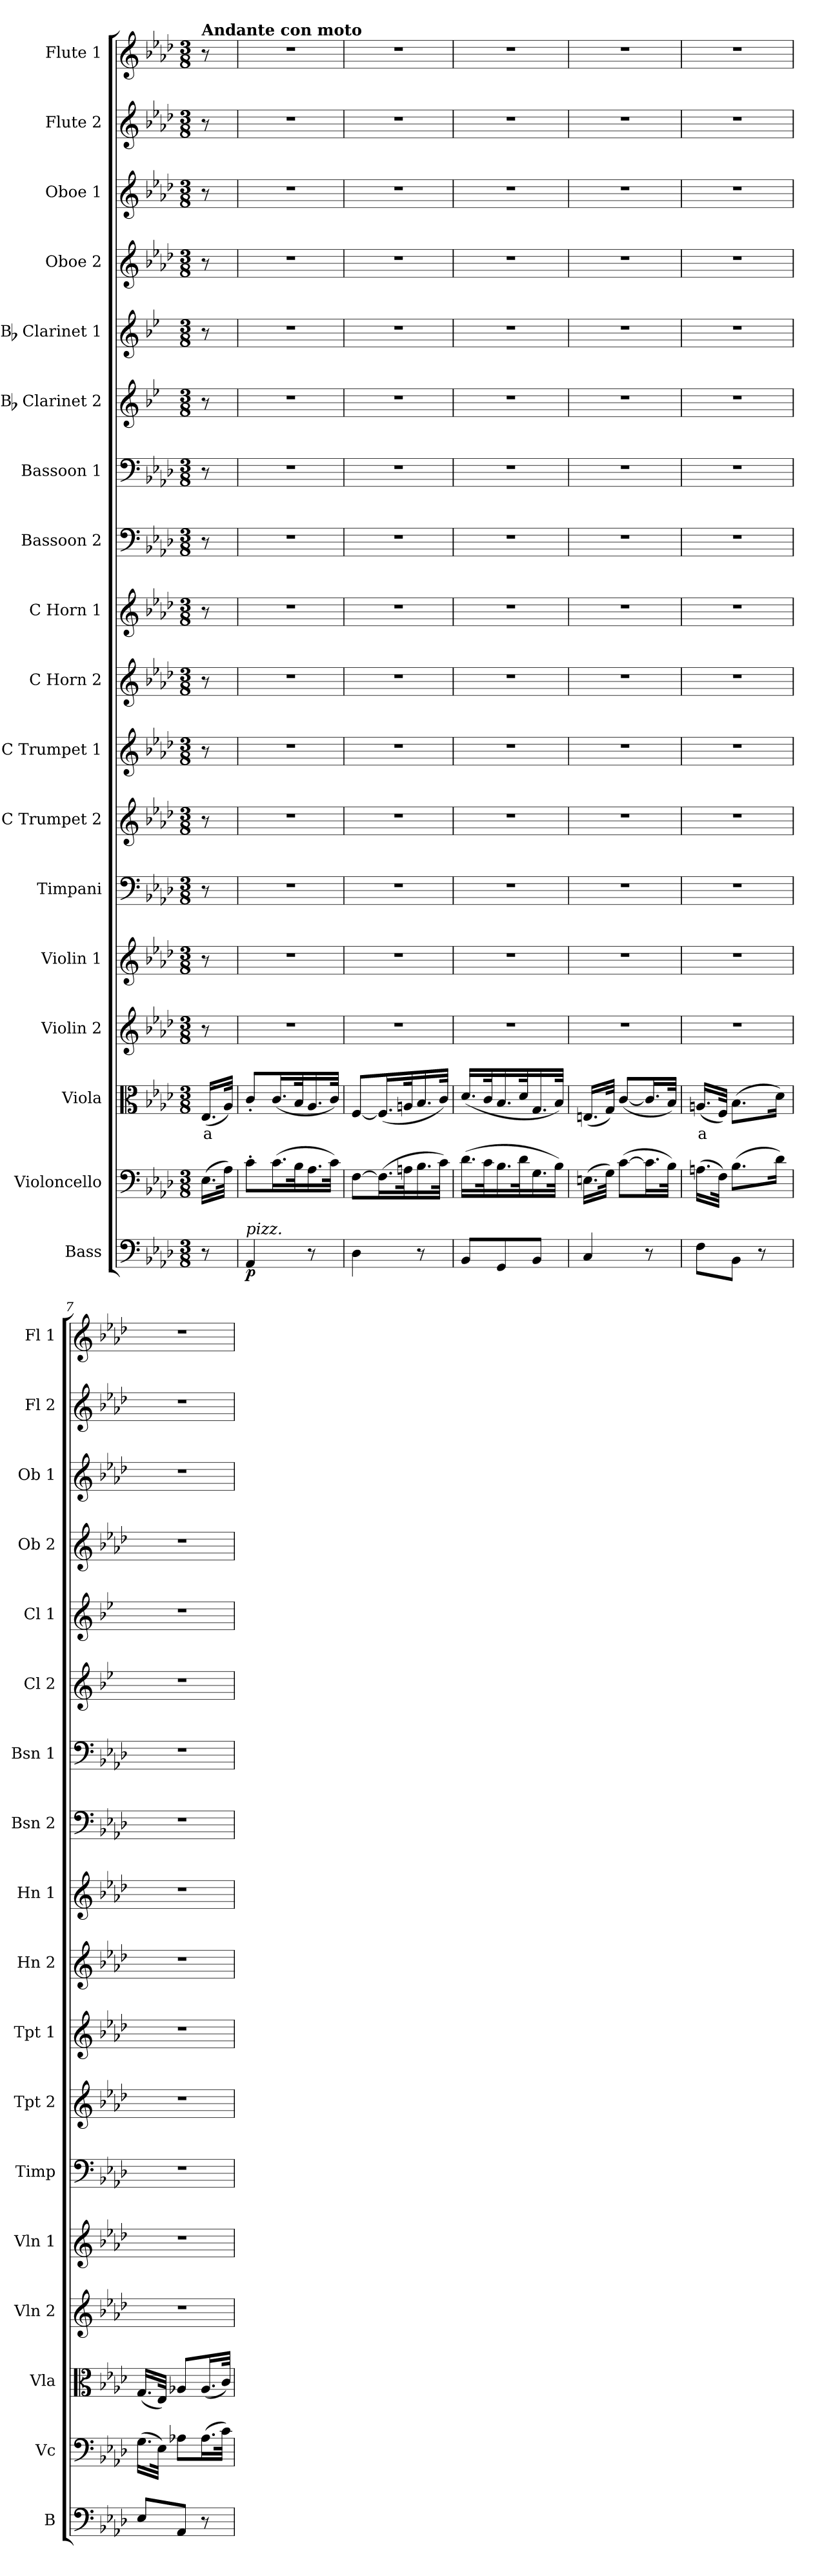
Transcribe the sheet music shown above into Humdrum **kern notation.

**kern	**dynam	**kern	**dynam	**kern	**text	**dynam	**kern	**kern	**kern	**kern	**kern	**kern	**kern	**kern	**kern	**kern	**kern	**kern	**kern	**kern	**kern
*part18	*part18	*part17	*part17	*part16	*part16	*part16	*part15	*part14	*part13	*part12	*part11	*part10	*part9	*part8	*part7	*part6	*part5	*part4	*part3	*part2	*part1
*staff18	*staff18	*staff17	*staff17	*staff16	*staff16	*staff16	*staff15	*staff14	*staff13	*staff12	*staff11	*staff10	*staff9	*staff8	*staff7	*staff6	*staff5	*staff4	*staff3	*staff2	*staff1
*I"Bass	*	*I"Violoncello	*	*I"Viola	*	*	*I"Violin 2	*I"Violin 1	*I"Timpani	*I"C Trumpet 2	*I"C Trumpet 1	*I"C Horn 2	*I"C Horn 1	*I"Bassoon 2	*I"Bassoon 1	*I"Bb Clarinet 2	*I"Bb Clarinet 1	*I"Oboe 2	*I"Oboe 1	*I"Flute 2	*I"Flute 1
*I'B	*	*I'Vc	*	*I'Vla	*	*	*I'Vln 2	*I'Vln 1	*I'Timp	*I'Tpt 2	*I'Tpt 1	*I'Hn 2	*I'Hn 1	*I'Bsn 2	*I'Bsn 1	*I'Cl 2	*I'Cl 1	*I'Ob 2	*I'Ob 1	*I'Fl 2	*I'Fl 1
*clefF4	*	*clefF4	*	*clefC3	*	*	*clefG2	*clefG2	*clefF4	*clefG2	*clefG2	*clefG2	*clefG2	*clefF4	*clefF4	*clefG2	*clefG2	*clefG2	*clefG2	*clefG2	*clefG2
*ITrd7c12	*	*	*	*	*	*	*	*	*	*	*	*ITrd7c12	*ITrd7c12	*	*	*ITrd1c2	*ITrd1c2	*	*	*	*
*k[b-e-a-d-]	*	*k[b-e-a-d-]	*	*k[b-e-a-d-]	*	*	*k[b-e-a-d-]	*k[b-e-a-d-]	*k[b-e-a-d-]	*k[b-e-a-d-]	*k[b-e-a-d-]	*k[b-e-a-d-]	*k[b-e-a-d-]	*k[b-e-a-d-]	*k[b-e-a-d-]	*k[b-e-a-d-]	*k[b-e-a-d-]	*k[b-e-a-d-]	*k[b-e-a-d-]	*k[b-e-a-d-]	*k[b-e-a-d-]
*M3/8	*	*M3/8	*	*M3/8	*	*	*M3/8	*M3/8	*M3/8	*M3/8	*M3/8	*M3/8	*M3/8	*M3/8	*M3/8	*M3/8	*M3/8	*M3/8	*M3/8	*M3/8	*M3/8
*MM46	*	*MM46	*	*MM46	*	*	*MM46	*MM46	*MM46	*MM46	*MM46	*MM46	*MM46	*MM46	*MM46	*MM46	*MM46	*MM46	*MM46	*MM46	*MM46
=1	=1	=1	=1	=1	=1	=1	=1	=1	=1	=1	=1	=1	=1	=1	=1	=1	=1	=1	=1	=1	=1
!	!	!	!	!	!	!	!	!	!	!	!	!	!	!	!	!	!	!	!	!	!LO:TX:a:B:t=Andante con moto
!	!	!	!LO:DY:b	!	!LO:LY:b:color=#FF0000	!	!	!	!	!	!	!	!	!	!	!	!	!	!	!	!
!	!	!	!LO:DY:n=1:b	!	!	!LO:DY:b	!	!	!	!	!	!	!	!	!	!	!	!	!	!	!
!	!	!	!	!	!	!LO:DY:n=1:b	!	!	!	!	!	!	!	!	!	!	!	!	!	!	!
8r	.	(16.E-\LL	p other-dynamics	(16.E-/LL	a	p other-dynamics	8r	8r	8r	8r	8r	8r	8r	8r	8r	8r	8r	8r	8r	8r	8r
.	.	32A-\JJk)	.	32A-/JJk)	.	.	.	.	.	.	.	.	.	.	.	.	.	.	.	.	.
=2	=2	=2	=2	=2	=2	=2	=2	=2	=2	=2	=2	=2	=2	=2	=2	=2	=2	=2	=2	=2	=2
!LO:TX:a:i:t=pizz.	!	!	!	!	!	!	!	!	!	!	!	!	!	!	!	!	!	!	!	!	!
!	!LO:DY:b	!	!	!	!	!	!	!	!	!	!	!	!	!	!	!	!	!	!	!	!
4AAA-/	p	8c'\L	.	8c'/L	.	.	4.r	4.r	4.r	4.r	4.r	4.r	4.r	4.r	4.r	4.r	4.r	4.r	4.r	4.r	4.r
.	.	(16.c\L	.	(16.c/L	.	.	.	.	.	.	.	.	.	.	.	.	.	.	.	.	.
.	.	32B-\K	.	32B-/K	.	.	.	.	.	.	.	.	.	.	.	.	.	.	.	.	.
8r	.	16.A-\	.	16.A-/	.	.	.	.	.	.	.	.	.	.	.	.	.	.	.	.	.
.	.	32c\JJk)	.	32c/JJk)	.	.	.	.	.	.	.	.	.	.	.	.	.	.	.	.	.
=3	=3	=3	=3	=3	=3	=3	=3	=3	=3	=3	=3	=3	=3	=3	=3	=3	=3	=3	=3	=3	=3
4DD-\	.	[8F\L	.	[8F/L	.	.	4.r	4.r	4.r	4.r	4.r	4.r	4.r	4.r	4.r	4.r	4.r	4.r	4.r	4.r	4.r
.	.	(16.F\L]	.	(16.F/L]	.	.	.	.	.	.	.	.	.	.	.	.	.	.	.	.	.
.	.	32An\K	.	32An/K	.	.	.	.	.	.	.	.	.	.	.	.	.	.	.	.	.
8r	.	16.B-\	.	16.B-/	.	.	.	.	.	.	.	.	.	.	.	.	.	.	.	.	.
.	.	32c\JJk)	.	32c/JJk)	.	.	.	.	.	.	.	.	.	.	.	.	.	.	.	.	.
=4	=4	=4	=4	=4	=4	=4	=4	=4	=4	=4	=4	=4	=4	=4	=4	=4	=4	=4	=4	=4	=4
8BBB-/L	.	(16.d-\LL	.	(16.d-/LL	.	.	4.r	4.r	4.r	4.r	4.r	4.r	4.r	4.r	4.r	4.r	4.r	4.r	4.r	4.r	4.r
.	.	32c\K	.	32c/K	.	.	.	.	.	.	.	.	.	.	.	.	.	.	.	.	.
8GGG/	.	16.B-\	.	16.B-/	.	.	.	.	.	.	.	.	.	.	.	.	.	.	.	.	.
.	.	32d-\K	.	32d-/K	.	.	.	.	.	.	.	.	.	.	.	.	.	.	.	.	.
8BBB-/J	.	16.G\	.	16.G/	.	.	.	.	.	.	.	.	.	.	.	.	.	.	.	.	.
.	.	32B-\JJk)	.	32B-/JJk)	.	.	.	.	.	.	.	.	.	.	.	.	.	.	.	.	.
=5	=5	=5	=5	=5	=5	=5	=5	=5	=5	=5	=5	=5	=5	=5	=5	=5	=5	=5	=5	=5	=5
4CC/	.	(16.En\LL	.	(16.En/LL	.	.	4.r	4.r	4.r	4.r	4.r	4.r	4.r	4.r	4.r	4.r	4.r	4.r	4.r	4.r	4.r
.	.	32G\JJk)	.	32G/JJk)	.	.	.	.	.	.	.	.	.	.	.	.	.	.	.	.	.
.	.	([8c\L	.	([8c/L	.	.	.	.	.	.	.	.	.	.	.	.	.	.	.	.	.
8r	.	16.c\L]	.	16.c/L]	.	.	.	.	.	.	.	.	.	.	.	.	.	.	.	.	.
.	.	32B-\JJk)	.	32B-/JJk)	.	.	.	.	.	.	.	.	.	.	.	.	.	.	.	.	.
=6	=6	=6	=6	=6	=6	=6	=6	=6	=6	=6	=6	=6	=6	=6	=6	=6	=6	=6	=6	=6	=6
!	!	!	!	!	!LO:LY:b:color=#FF0000	!	!	!	!	!	!	!	!	!	!	!	!	!	!	!	!
8FF\L	.	(16.An\LL	.	(16.An/LL	a	.	4.r	4.r	4.r	4.r	4.r	4.r	4.r	4.r	4.r	4.r	4.r	4.r	4.r	4.r	4.r
.	.	32F\JJk)	.	32F/JJk)	.	.	.	.	.	.	.	.	.	.	.	.	.	.	.	.	.
8BBB-\J	.	(8.B-\L	.	(8.B-\L	.	.	.	.	.	.	.	.	.	.	.	.	.	.	.	.	.
8r	.	.	.	.	.	.	.	.	.	.	.	.	.	.	.	.	.	.	.	.	.
.	.	16d-\Jk)	.	16d-\Jk)	.	.	.	.	.	.	.	.	.	.	.	.	.	.	.	.	.
=7	=7	=7	=7	=7	=7	=7	=7	=7	=7	=7	=7	=7	=7	=7	=7	=7	=7	=7	=7	=7	=7
8EE-/L	.	(16.G\LL	.	(16.G/LL	.	.	4.r	4.r	4.r	4.r	4.r	4.r	4.r	4.r	4.r	4.r	4.r	4.r	4.r	4.r	4.r
.	.	32E-\JJk)	.	32E-/JJk)	.	.	.	.	.	.	.	.	.	.	.	.	.	.	.	.	.
8AAA-/J	.	8A-X\L	.	8A-X/L	.	.	.	.	.	.	.	.	.	.	.	.	.	.	.	.	.
8r	.	(16.A-\L	.	(16.A-/L	.	.	.	.	.	.	.	.	.	.	.	.	.	.	.	.	.
.	.	32c\JJk)	.	32c/JJk)	.	.	.	.	.	.	.	.	.	.	.	.	.	.	.	.	.
=	=	=	=	=	=	=	=	=	=	=	=	=	=	=	=	=	=	=	=	=	=
*-	*-	*-	*-	*-	*-	*-	*-	*-	*-	*-	*-	*-	*-	*-	*-	*-	*-	*-	*-	*-	*-
